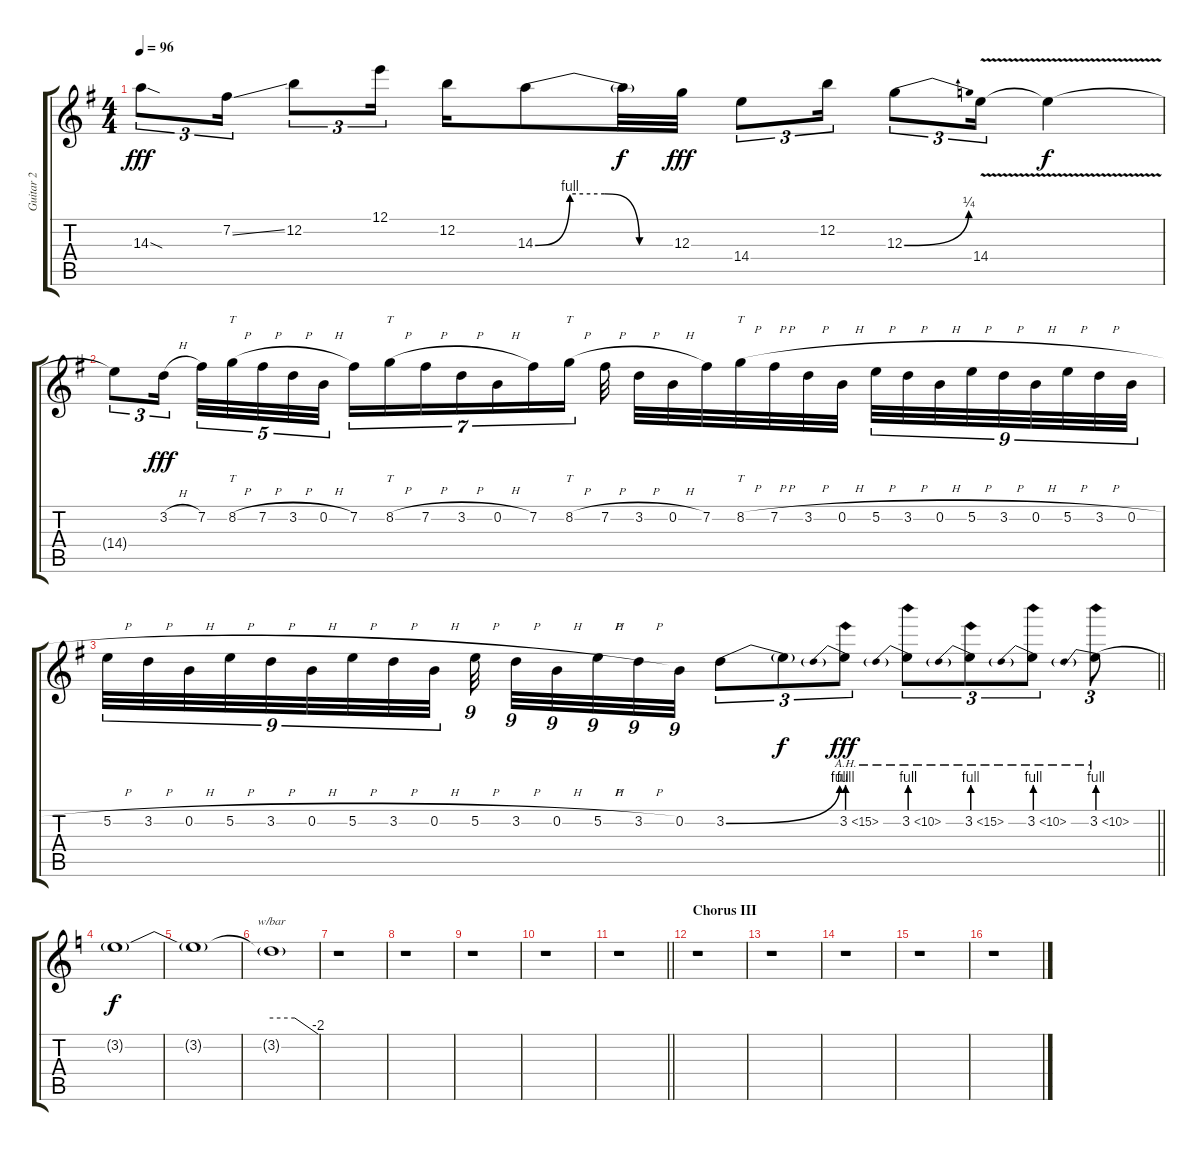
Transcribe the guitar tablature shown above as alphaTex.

\track ("Guitar 2" "Guitar 2") {instrument distortionguitar}
\staff {score tabs}
\tuning (E4 B3 G3 D3 A2 E2) {hide}
\ts (4 4)
\tempo 96
\clef g2
\ks g
14.3{sod}.8{tu (3 2) dy fff} 7.2{ss}.16{tu (3 2)} 12.2.8{tu (3 2)} 12.1.16{tu (3 2)} 12.2.16 14.3{be (custom 0 0 15 4 30 4 45 0 60 0)}.8 14.3{t}.32{dy f} 12.3.32{dy fff} 14.4.8{tu (3 2)} 12.2.16{tu (3 2)} 12.3{be (bend 0 0 60 1)}.8{tu (3 2)} 14.4{v}.16{tu (3 2)} 14.4{t}.4{dy f} |
14.4{t}.8{tu (3 2)} 3.2{h}.16{tu (3 2) dy fff} 7.2.32{tu (5 4)} 8.2{h}.32{tt tu (5 4)} 7.2{h}.32{tu (5 4)} 3.2{h}.32{tu (5 4)} 0.2{h}.32{tu (5 4)} 7.2.16{tu (7 4)} 8.2{h}.16{tt tu (7 4)} 7.2{h}.16{tu (7 4)} 3.2{h}.16{tu (7 4)} 0.2{h}.16{tu (7 4)} 7.2.16{tu (7 4)} 8.2{h}.16{tt tu (7 4)} 7.2{h}.32 3.2{h}.32 0.2{h}.32 7.2.32 8.2{h}.32{tt} 7.2{h}.32 3.2{h}.32 0.2{h}.32 5.2{h}.32{tu (9 8)} 3.2{h}.32{tu (9 8)} 0.2{h}.32{tu (9 8)} 5.2{h}.32{tu (9 8)} 3.2{h}.32{tu (9 8)} 0.2{h}.32{tu (9 8)} 5.2{h}.32{tu (9 8)} 3.2{h}.32{tu (9 8)} 0.2{h}.32{tu (9 8)} |
\barLineRight lightlight
5.2{h}.32{tu (9 8)} 3.2{h}.32{tu (9 8)} 0.2{h}.32{tu (9 8)} 5.2{h}.32{tu (9 8)} 3.2{h}.32{tu (9 8)} 0.2{h}.32{tu (9 8)} 5.2{h}.32{tu (9 8)} 3.2{h}.32{tu (9 8)} 0.2{h}.32{tu (9 8)} 5.2{h}.32{tu (9 8)} 3.2{h}.32{tu (9 8)} 0.2{h}.32{tu (9 8)} 5.2{h}.32{tu (9 8)} 3.2{h}.32{tu (9 8)} 0.2.32{tu (9 8)} 3.2{be (bend 0 0 60 4)}.8{tu (3 2)} 3.2{t}.8{tu (3 2) dy f} 3.2{be (prebend 0 4 60 4) ah 12}.8{tu (3 2) dy fff} 3.2{be (prebend 0 4 60 4) ah 7}.8{tu (3 2)} 3.2{be (prebend 0 4 60 4) ah 12}.8{tu (3 2)} 3.2{be (prebend 0 4 60 4) ah 7}.8{tu (3 2)} 3.2{be (prebend 0 4 60 4) ah 7}.8{tu (3 2)} |
\ks c
3.2{t}.1{dy f} |
3.2{t}.1 |
3.2{t}.1{tbe (custom default 0 0 30 0 60 -8)} |
r.1 |
r.1 |
r.1 |
r.1 |
\barLineRight lightlight
r.1 |
\section ("" "Chorus III")
r.1 |
r.1 |
r.1 |
r.1 |
r.1
